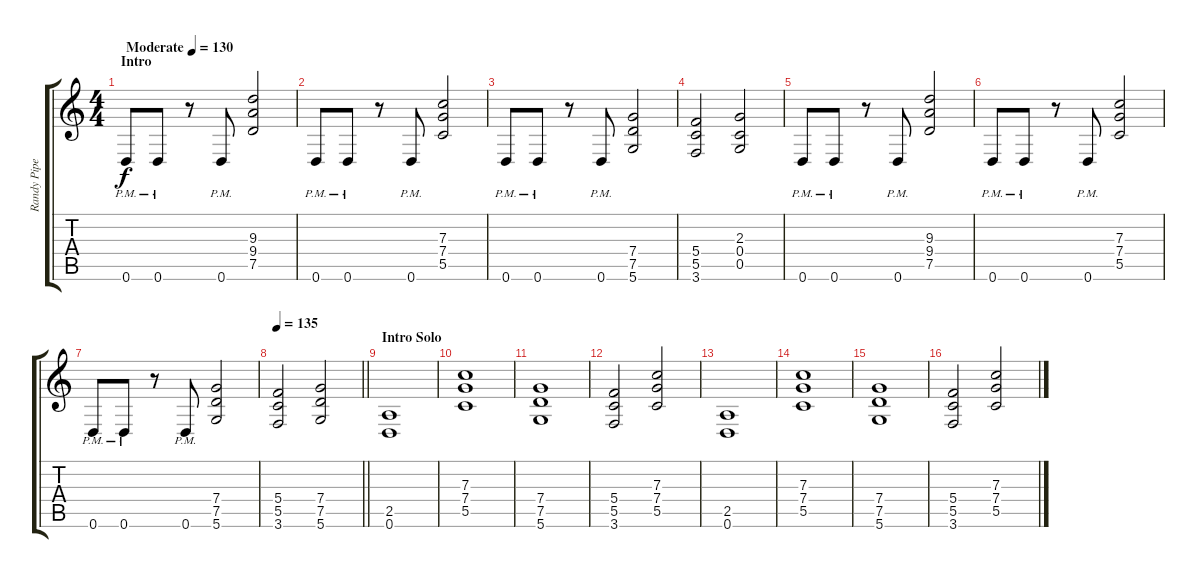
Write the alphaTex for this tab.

\track ("Randy Piper" "Randy Pipe") {instrument distortionguitar}
\staff {score tabs}
\tuning (D4 A3 F3 C3 G2 D2) {hide}
\ts (4 4)
\section ("" "Intro")
\tempo (130 "Moderate")
\clef g2
\ks c
0.6{pm}.8{dy f instrument distortionguitar} 0.6{pm}.8 r.8 0.6{pm}.8 (9.3 9.4 7.5).2 |
0.6{pm}.8 0.6{pm}.8 r.8 0.6{pm}.8 (7.3 7.4 5.5).2 |
0.6{pm}.8 0.6{pm}.8 r.8 0.6{pm}.8 (7.4 7.5 5.6).2 |
(5.4 5.5 3.6).2 (2.3 0.4 0.5).2 |
0.6{pm}.8 0.6{pm}.8 r.8 0.6{pm}.8 (9.3 9.4 7.5).2 |
0.6{pm}.8 0.6{pm}.8 r.8 0.6{pm}.8 (7.3 7.4 5.5).2 |
0.6{pm}.8 0.6{pm}.8 r.8 0.6{pm}.8 (7.4 7.5 5.6).2 |
\tempo 135
\barLineRight lightlight
(5.4 5.5 3.6).2 (7.4 7.5 5.6).2 |
\section ("" "Intro Solo")
(2.5 0.6).1 |
(7.3 7.4 5.5).1 |
(7.4 7.5 5.6).1 |
(5.4 5.5 3.6).2 (7.3 7.4 5.5).2 |
(2.5 0.6).1 |
(7.3 7.4 5.5).1 |
(7.4 7.5 5.6).1 |
(5.4 5.5 3.6).2 (7.3 7.4 5.5).2
